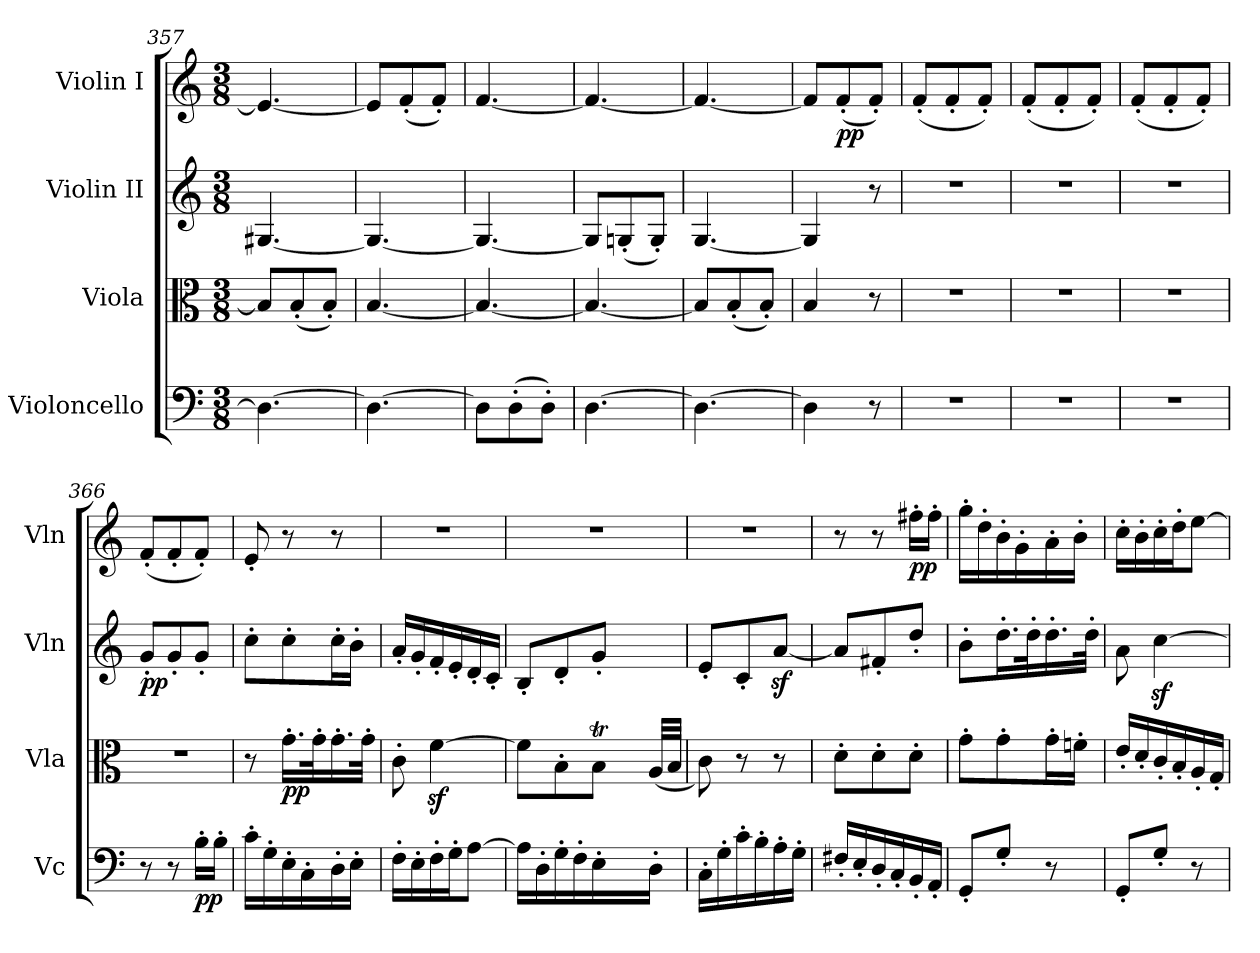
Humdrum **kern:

**kern	**dynam	**kern	**dynam	**kern	**dynam	**kern	**dynam
*part4	*part4	*part3	*part3	*part2	*part2	*part1	*part1
*staff4	*staff4	*staff3	*staff3	*staff2	*staff2	*staff1	*staff1
*I"Violoncello	*	*I"Viola	*	*I"Violin II	*	*I"Violin I	*
*I'Vc	*	*I'Vla	*	*I'Vln	*	*I'Vln	*
*clefF4	*	*clefC3	*	*clefG2	*	*clefG2	*
*k[]	*	*k[]	*	*k[]	*	*k[]	*
*M3/8	*	*M3/8	*	*M3/8	*	*M3/8	*
=357	=357	=357	=357	=357	=357	=357	=357
4.D\_	.	8B/L]	.	[4.G#X/	.	4.e/_	.
.	.	(8B'/	.	.	.	.	.
.	.	8B'/J)	.	.	.	.	.
=358	=358	=358	=358	=358	=358	=358	=358
4.D\_	.	[4.B/	.	4.G#/_	.	8e/L]	.
.	.	.	.	.	.	(8f'/	.
.	.	.	.	.	.	8f'/J)	.
!!LO:PB:g=z
=359	=359	=359	=359	=359	=359	=359	=359
8D\L]	.	4.B/_	.	4.G#/_	.	[4.f/	.
(8D'\	.	.	.	.	.	.	.
8D'\J)	.	.	.	.	.	.	.
=360	=360	=360	=360	=360	=360	=360	=360
[4.D\	.	4.B/_	.	8G#/L]	.	4.f/_	.
.	.	.	.	(8Gn'/	.	.	.
.	.	.	.	8G'/J)	.	.	.
=361	=361	=361	=361	=361	=361	=361	=361
4.D\_	.	8B/L]	.	[4.G/	.	4.f/_	.
.	.	(8B'/	.	.	.	.	.
.	.	8B'/J)	.	.	.	.	.
=362	=362	=362	=362	=362	=362	=362	=362
4D\]	.	4B/	.	4G/]	.	8f/L]	.
!	!	!	!	!	!	!	!LO:DY:b
.	.	.	.	.	.	(8f'/	pp
8r	.	8r	.	8r	.	8f'/J)	.
=363	=363	=363	=363	=363	=363	=363	=363
4.r	.	4.r	.	4.r	.	(8f'/L	.
.	.	.	.	.	.	8f'/	.
.	.	.	.	.	.	8f'/J)	.
=364	=364	=364	=364	=364	=364	=364	=364
4.r	.	4.r	.	4.r	.	(8f'/L	.
.	.	.	.	.	.	8f'/	.
.	.	.	.	.	.	8f'/J)	.
=365	=365	=365	=365	=365	=365	=365	=365
4.r	.	4.r	.	4.r	.	(8f'/L	.
.	.	.	.	.	.	8f'/	.
.	.	.	.	.	.	8f'/J)	.
=366	=366	=366	=366	=366	=366	=366	=366
!	!	!	!	!	!LO:DY:b	!	!
8r	.	4.r	.	8g'/L	pp	(8f'/L	.
8r	.	.	.	8g'/	.	8f'/	.
!	!LO:DY:b	!	!	!	!	!	!
16B'\LL	pp	.	.	8g'/J	.	8f'/J)	.
16B'\JJ	.	.	.	.	.	.	.
=367	=367	=367	=367	=367	=367	=367	=367
16c'\LL	.	8r	.	8cc'\L	.	8e'/	.
16G'\	.	.	.	.	.	.	.
!	!	!	!LO:DY:b	!	!	!	!
16E'\	.	16.g'\LL	pp	8cc'\	.	8r	.
16C'\	.	.	.	.	.	.	.
.	.	32g'\K	.	.	.	.	.
16D'\	.	16.g'\	.	16cc'\L	.	8r	.
16E'\JJ	.	.	.	16b'\JJ	.	.	.
.	.	32g'\JJk	.	.	.	.	.
!!LO:LB:g=z
=368	=368	=368	=368	=368	=368	=368	=368
16F'\LL	.	8c'\	.	16a'/LL	.	4.r	.
16E'\	.	.	.	16g'/	.	.	.
16F'\	.	[4fz<\	.	16f'/	.	.	.
16G'\J	.	.	.	16e'/	.	.	.
[8A\J	.	.	.	16d'/	.	.	.
.	.	.	.	16c'/JJ	.	.	.
=369	=369	=369	=369	=369	=369	=369	=369
*	*	*^	*	*	*	*	*
16A\LL]	.	8f\L]	4ryy	.	8B'/L	.	4.r	.
16D'\	.	.	.	.	.	.	.	.
16G'\	.	8B'\	.	.	8d'/	.	.	.
16F'\	.	.	.	.	.	.	.	.
*	*	*	*Xtuplet	*	*	*	*	*
16E'\	.	8Bt\J	48Byy	.	8g'/J	.	.	.
.	.	.	48cyy	.	.	.	.	.
.	.	.	48Byy	.	.	.	.	.
16D'\JJ	.	.	(32A/LLL	.	.	.	.	.
.	.	.	32B/JJJ	.	.	.	.	.
*	*	*v	*v	*	*	*	*	*
=370	=370	=370	=370	=370	=370	=370	=370
16C'\LL	.	8c\)	.	8e'/L	.	4.r	.
16G'\	.	.	.	.	.	.	.
16c'\	.	8r	.	8c'/	.	.	.
16B'\	.	.	.	.	.	.	.
16A'\	.	8r	.	[8az</J	.	.	.
16G'\JJ	.	.	.	.	.	.	.
=371	=371	=371	=371	=371	=371	=371	=371
16F#X'/LL	.	8d'\L	.	8a/L]	.	8r	.
16E'/	.	.	.	.	.	.	.
16D'/	.	8d'\	.	8f#X'/	.	8r	.
16C'/	.	.	.	.	.	.	.
!	!	!	!	!	!	!	!LO:DY:b
16BB'/	.	8d'\J	.	8dd'/J	.	16ff#X'\LL	pp
16AA'/JJ	.	.	.	.	.	16ff#'\JJ	.
=372	=372	=372	=372	=372	=372	=372	=372
8GG'/L	.	8g'\L	.	8b'\L	.	16gg'\LL	.
.	.	.	.	.	.	16dd'\	.
8G'/J	.	8g'\	.	16.dd'\L	.	16b'\	.
.	.	.	.	.	.	16g'\	.
.	.	.	.	32dd'\K	.	.	.
8r	.	16g'\L	.	16.dd'\	.	16a'\	.
.	.	16fn'\JJ	.	.	.	16b'\JJ	.
.	.	.	.	32dd'\JJk	.	.	.
=373	=373	=373	=373	=373	=373	=373	=373
8GG'/L	.	16e'/LL	.	8a\	.	16cc'\LL	.
.	.	16d'/	.	.	.	16b'\	.
8G'/J	.	16c'/	.	[4ccz<\	.	16cc'\	.
.	.	16B'/	.	.	.	16dd'\J	.
8r	.	16A'/	.	.	.	[8ee\J	.
.	.	16G'/JJ	.	.	.	.	.
=	=	=	=	=	=	=	=
*-	*-	*-	*-	*-	*-	*-	*-
